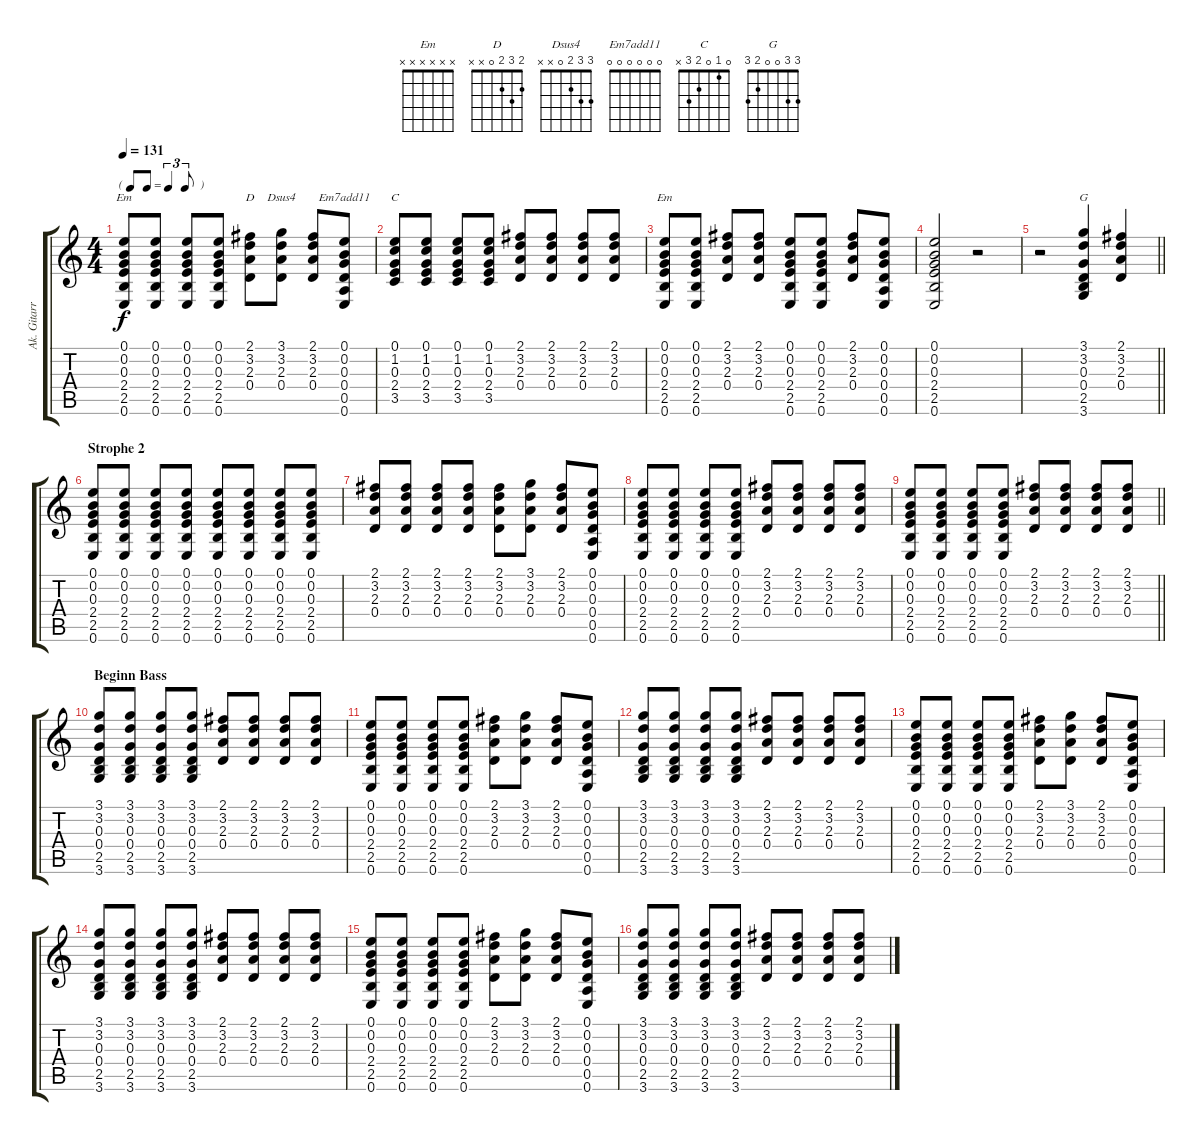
\track ("Ak. Gitarre" "Ak. Gitarr") {instrument acousticguitarsteel}
\staff {score tabs}
\tuning (E4 B3 G3 D3 A2 E2) {hide}
\chord ("Em" 0 0 0 2 2 0)
\chord ("D" 2 3 2 0 x x)
\chord ("Dsus4" 3 3 2 0 x x)
\chord ("Em7add11" 0 0 0 0 0 0)
\chord ("C" 0 1 0 2 3 x)
\chord ("Em" x x x x x x)
\chord ("G" 3 3 0 0 2 3)
\ts (4 4)
\tf triplet8th
\tempo 131
\clef g2
\ks c
(0.1 0.2 0.3 2.4 2.5 0.6).8{ch "Em" dy f} (0.1 0.2 0.3 2.4 2.5 0.6).8 (0.1 0.2 0.3 2.4 2.5 0.6).8 (0.1 0.2 0.3 2.4 2.5 0.6).8 (2.1 3.2 2.3 0.4).8{ch "D"} (3.1 3.2 2.3 0.4).8{ch "Dsus4"} (2.1 3.2 2.3 0.4).8 (0.1 0.2 0.3 0.4 0.5 0.6).8{ch "Em7add11"} |
(0.1 1.2 0.3 2.4 3.5).8{ch "C"} (0.1 1.2 0.3 2.4 3.5).8 (0.1 1.2 0.3 2.4 3.5).8 (0.1 1.2 0.3 2.4 3.5).8 (2.1 3.2 2.3 0.4).8 (2.1 3.2 2.3 0.4).8 (2.1 3.2 2.3 0.4).8 (2.1 3.2 2.3 0.4).8 |
(0.1 0.2 0.3 2.4 2.5 0.6).8{ch "Em"} (0.1 0.2 0.3 2.4 2.5 0.6).8 (2.1 3.2 2.3 0.4).8 (2.1 3.2 2.3 0.4).8 (0.1 0.2 0.3 2.4 2.5 0.6).8 (0.1 0.2 0.3 2.4 2.5 0.6).8 (2.1 3.2 2.3 0.4).8 (0.1 0.2 0.3 0.4 0.5 0.6).8 |
(0.1 0.2 0.3 2.4 2.5 0.6).2 r.2 |
\barLineRight lightlight
r.2 (3.1 3.2 0.3 0.4 2.5 3.6).4{ch "G"} (2.1 3.2 2.3 0.4).4 |
\section ("" "Strophe 2")
(0.1 0.2 0.3 2.4 2.5 0.6).8 (0.1 0.2 0.3 2.4 2.5 0.6).8 (0.1 0.2 0.3 2.4 2.5 0.6).8 (0.1 0.2 0.3 2.4 2.5 0.6).8 (0.1 0.2 0.3 2.4 2.5 0.6).8 (0.1 0.2 0.3 2.4 2.5 0.6).8 (0.1 0.2 0.3 2.4 2.5 0.6).8 (0.1 0.2 0.3 2.4 2.5 0.6).8 |
(2.1 3.2 2.3 0.4).8 (2.1 3.2 2.3 0.4).8 (2.1 3.2 2.3 0.4).8 (2.1 3.2 2.3 0.4).8 (2.1 3.2 2.3 0.4).8 (3.1 3.2 2.3 0.4).8 (2.1 3.2 2.3 0.4).8 (0.1 0.2 0.3 0.4 0.5 0.6).8 |
(0.1 0.2 0.3 2.4 2.5 0.6).8 (0.1 0.2 0.3 2.4 2.5 0.6).8 (0.1 0.2 0.3 2.4 2.5 0.6).8 (0.1 0.2 0.3 2.4 2.5 0.6).8 (2.1 3.2 2.3 0.4).8 (2.1 3.2 2.3 0.4).8 (2.1 3.2 2.3 0.4).8 (2.1 3.2 2.3 0.4).8 |
\barLineRight lightlight
(0.1 0.2 0.3 2.4 2.5 0.6).8 (0.1 0.2 0.3 2.4 2.5 0.6).8 (0.1 0.2 0.3 2.4 2.5 0.6).8 (0.1 0.2 0.3 2.4 2.5 0.6).8 (2.1 3.2 2.3 0.4).8 (2.1 3.2 2.3 0.4).8 (2.1 3.2 2.3 0.4).8 (2.1 3.2 2.3 0.4).8 |
\section ("" "Beginn Bass")
(3.1 3.2 0.3 0.4 2.5 3.6).8 (3.1 3.2 0.3 0.4 2.5 3.6).8 (3.1 3.2 0.3 0.4 2.5 3.6).8 (3.1 3.2 0.3 0.4 2.5 3.6).8 (2.1 3.2 2.3 0.4).8 (2.1 3.2 2.3 0.4).8 (2.1 3.2 2.3 0.4).8 (2.1 3.2 2.3 0.4).8 |
(0.1 0.2 0.3 2.4 2.5 0.6).8 (0.1 0.2 0.3 2.4 2.5 0.6).8 (0.1 0.2 0.3 2.4 2.5 0.6).8 (0.1 0.2 0.3 2.4 2.5 0.6).8 (2.1 3.2 2.3 0.4).8 (3.1 3.2 2.3 0.4).8 (2.1 3.2 2.3 0.4).8 (0.1 0.2 0.3 0.4 0.5 0.6).8 |
(3.1 3.2 0.3 0.4 2.5 3.6).8 (3.1 3.2 0.3 0.4 2.5 3.6).8 (3.1 3.2 0.3 0.4 2.5 3.6).8 (3.1 3.2 0.3 0.4 2.5 3.6).8 (2.1 3.2 2.3 0.4).8 (2.1 3.2 2.3 0.4).8 (2.1 3.2 2.3 0.4).8 (2.1 3.2 2.3 0.4).8 |
(0.1 0.2 0.3 2.4 2.5 0.6).8 (0.1 0.2 0.3 2.4 2.5 0.6).8 (0.1 0.2 0.3 2.4 2.5 0.6).8 (0.1 0.2 0.3 2.4 2.5 0.6).8 (2.1 3.2 2.3 0.4).8 (3.1 3.2 2.3 0.4).8 (2.1 3.2 2.3 0.4).8 (0.1 0.2 0.3 0.4 0.5 0.6).8 |
(3.1 3.2 0.3 0.4 2.5 3.6).8 (3.1 3.2 0.3 0.4 2.5 3.6).8 (3.1 3.2 0.3 0.4 2.5 3.6).8 (3.1 3.2 0.3 0.4 2.5 3.6).8 (2.1 3.2 2.3 0.4).8 (2.1 3.2 2.3 0.4).8 (2.1 3.2 2.3 0.4).8 (2.1 3.2 2.3 0.4).8 |
(0.1 0.2 0.3 2.4 2.5 0.6).8 (0.1 0.2 0.3 2.4 2.5 0.6).8 (0.1 0.2 0.3 2.4 2.5 0.6).8 (0.1 0.2 0.3 2.4 2.5 0.6).8 (2.1 3.2 2.3 0.4).8 (3.1 3.2 2.3 0.4).8 (2.1 3.2 2.3 0.4).8 (0.1 0.2 0.3 0.4 0.5 0.6).8 |
(3.1 3.2 0.3 0.4 2.5 3.6).8 (3.1 3.2 0.3 0.4 2.5 3.6).8 (3.1 3.2 0.3 0.4 2.5 3.6).8 (3.1 3.2 0.3 0.4 2.5 3.6).8 (2.1 3.2 2.3 0.4).8 (2.1 3.2 2.3 0.4).8 (2.1 3.2 2.3 0.4).8 (2.1 3.2 2.3 0.4).8
